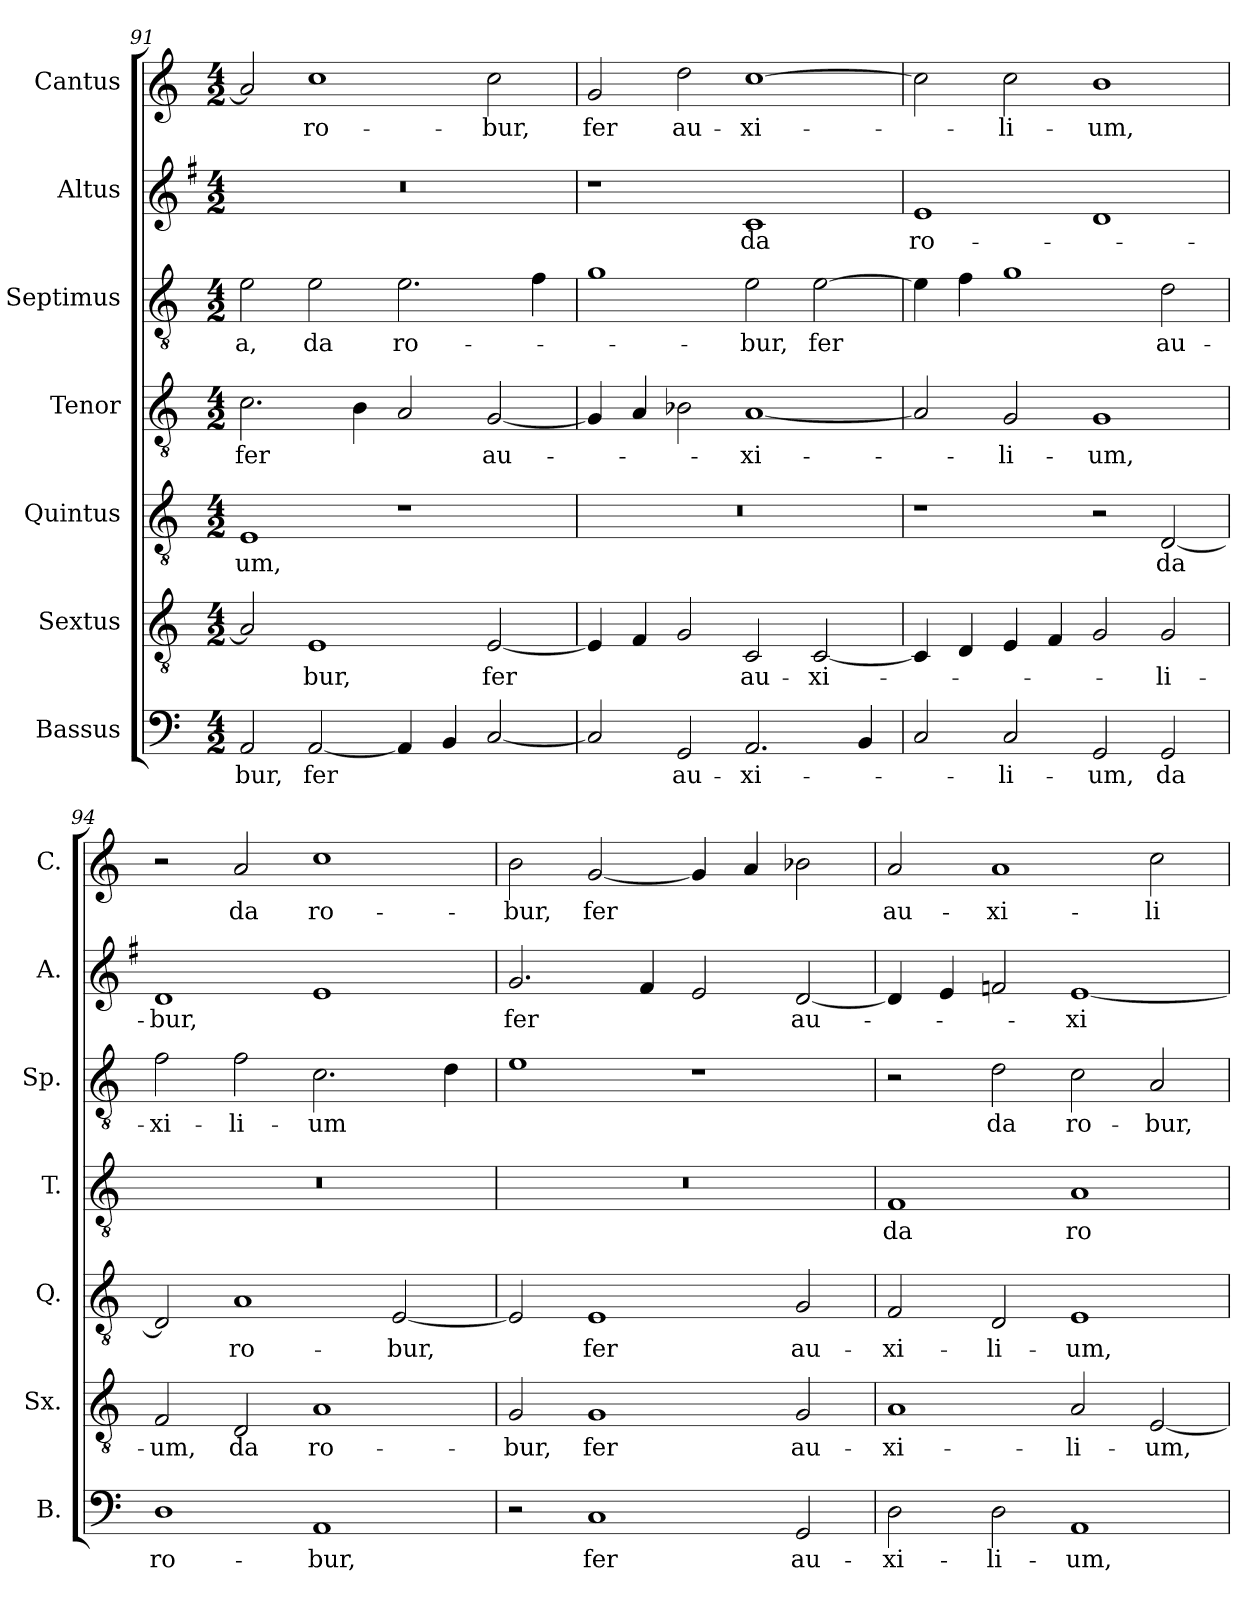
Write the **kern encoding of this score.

**kern	**text	**kern	**text	**kern	**text	**kern	**text	**kern	**text	**kern	**text	**kern	**text
*part7	*part7	*part6	*part6	*part5	*part5	*part4	*part4	*part3	*part3	*part2	*part2	*part1	*part1
*staff7	*staff7	*staff6	*staff6	*staff5	*staff5	*staff4	*staff4	*staff3	*staff3	*staff2	*staff2	*staff1	*staff1
*I"Bassus	*	*I"Sextus	*	*I"Quintus	*	*I"Tenor	*	*I"Septimus	*	*I"Altus	*	*I"Cantus	*
*I'B.	*	*I'Sx.	*	*I'Q.	*	*I'T.	*	*I'Sp.	*	*I'A.	*	*I'C.	*
*clefF4	*	*clefGv2	*	*clefGv2	*	*clefGv2	*	*clefGv2	*	*clefG2	*	*clefG2	*
*k[]	*	*k[]	*	*k[]	*	*k[]	*	*k[]	*	*k[f#]	*	*k[]	*
*M4/2	*	*M4/2	*	*M4/2	*	*M4/2	*	*M4/2	*	*M4/2	*	*M4/2	*
=91	=91	=91	=91	=91	=91	=91	=91	=91	=91	=91	=91	=91	=91
!	!LO:LY:b	!	!	!	!LO:LY:b	!	!LO:LY:b	!	!LO:LY:b	!	!	!	!
2AA/	-bur,	2A/]	.	1E	-um,	2.c\	fer	2e\	-a,	0r	.	2a/]	.
!	!LO:LY:b	!	!LO:LY:b	!	!	!	!	!	!LO:LY:b	!	!	!	!LO:LY:b
[2AA/	fer	1E	-bur,	.	.	.	.	2e\	da	.	.	1cc	-ro-
.	.	.	.	.	.	4B\	.	.	.	.	.	.	.
!	!	!	!	!	!	!	!	!	!LO:LY:b	!	!	!	!
4AA/]	.	.	.	1r	.	2A/	.	2.e\	ro-	.	.	.	.
4BB/	.	.	.	.	.	.	.	.	.	.	.	.	.
!	!	!	!LO:LY:b	!	!	!	!LO:LY:b	!	!	!	!	!	!LO:LY:b
[2C/	.	[2E/	fer	.	.	[2G/	au-	.	.	.	.	2cc\	-bur,
.	.	.	.	.	.	.	.	4f\	.	.	.	.	.
!!LO:LB:g=z
=92	=92	=92	=92	=92	=92	=92	=92	=92	=92	=92	=92	=92	=92
!	!	!	!	!	!	!	!	!	!	!	!	!	!LO:LY:b
2C/]	.	4E/]	.	0r	.	4G/]	.	1g	.	1r	.	2g/	fer
.	.	4F/	.	.	.	4A/	.	.	.	.	.	.	.
!	!LO:LY:b	!	!	!	!	!	!	!	!	!	!	!	!LO:LY:b
2GG/	au-	2G/	.	.	.	2B-X\	.	.	.	.	.	2dd\	au-
!	!LO:LY:b	!	!LO:LY:b	!	!	!	!LO:LY:b	!	!LO:LY:b	!	!LO:LY:b	!	!LO:LY:b
2.AA/	-xi-	2C/	au-	.	.	[1A	-xi-	2e\	-bur,	1c	da	[1cc	-xi-
!	!	!	!LO:LY:b	!	!	!	!	!	!LO:LY:b	!	!	!	!
.	.	[2C/	-xi-	.	.	.	.	[2e\	fer	.	.	.	.
4BB/	.	.	.	.	.	.	.	.	.	.	.	.	.
=93	=93	=93	=93	=93	=93	=93	=93	=93	=93	=93	=93	=93	=93
!	!	!	!	!	!	!	!	!	!	!	!LO:LY:b	!	!
2C/	.	4C/]	.	1r	.	2A/]	.	4e\]	.	1e	ro-	2cc\]	.
.	.	4D/	.	.	.	.	.	4f\	.	.	.	.	.
!	!LO:LY:b	!	!	!	!	!	!LO:LY:b	!	!	!	!	!	!LO:LY:b
2C/	-li-	4E/	.	.	.	2G/	-li-	1g	.	.	.	2cc\	-li-
.	.	4F/	.	.	.	.	.	.	.	.	.	.	.
!	!LO:LY:b	!	!	!	!	!	!LO:LY:b	!	!	!	!	!	!LO:LY:b
2GG/	-um,	2G/	.	2r	.	1G	-um,	.	.	1d	.	1b	-um,
!	!LO:LY:b	!	!LO:LY:b	!	!LO:LY:b	!	!	!	!LO:LY:b	!	!	!	!
2GG/	da	2G/	-li-	[2D/	da	.	.	2d\	au-	.	.	.	.
=94	=94	=94	=94	=94	=94	=94	=94	=94	=94	=94	=94	=94	=94
!	!LO:LY:b	!	!LO:LY:b	!	!	!	!	!	!LO:LY:b	!	!LO:LY:b	!	!
1D	ro-	2F/	-um,	2D/]	.	0r	.	2f\	-xi-	1d	-bur,	2r	.
!	!	!	!LO:LY:b	!	!LO:LY:b	!	!	!	!LO:LY:b	!	!	!	!LO:LY:b
.	.	2D/	da	1A	ro-	.	.	2f\	-li-	.	.	2a/	da
!	!LO:LY:b	!	!LO:LY:b	!	!	!	!	!	!LO:LY:b	!	!	!	!LO:LY:b
1AA	-bur,	1A	ro-	.	.	.	.	2.c\	-um	1e	.	1cc	ro-
!	!	!	!	!	!LO:LY:b	!	!	!	!	!	!	!	!
.	.	.	.	[2E/	-bur,	.	.	.	.	.	.	.	.
.	.	.	.	.	.	.	.	4d\	.	.	.	.	.
=95	=95	=95	=95	=95	=95	=95	=95	=95	=95	=95	=95	=95	=95
!	!	!	!LO:LY:b	!	!	!	!	!	!	!	!LO:LY:b	!	!LO:LY:b
2r	.	2G/	-bur,	2E/]	.	0r	.	1e	.	2.g/	fer	2b\	-bur,
!	!LO:LY:b	!	!LO:LY:b	!	!LO:LY:b	!	!	!	!	!	!	!	!LO:LY:b
1C	fer	1G	fer	1E	fer	.	.	.	.	.	.	[2g/	fer
.	.	.	.	.	.	.	.	.	.	4f#/	.	.	.
.	.	.	.	.	.	.	.	1r	.	2e/	.	4g/]	.
.	.	.	.	.	.	.	.	.	.	.	.	4a/	.
!	!LO:LY:b	!	!LO:LY:b	!	!LO:LY:b	!	!	!	!	!	!LO:LY:b	!	!
2GG/	au-	2G/	au-	2G/	au-	.	.	.	.	[2d/	au-	2b-X\	.
=96	=96	=96	=96	=96	=96	=96	=96	=96	=96	=96	=96	=96	=96
!	!LO:LY:b	!	!LO:LY:b	!	!LO:LY:b	!	!LO:LY:b	!	!	!	!	!	!LO:LY:b
2D\	-xi-	1A	-xi-	2F/	-xi-	1F	da	2r	.	4d/]	.	2a/	au-
.	.	.	.	.	.	.	.	.	.	4e/	.	.	.
!	!LO:LY:b	!	!	!	!LO:LY:b	!	!	!	!LO:LY:b	!	!	!	!LO:LY:b
2D\	-li-	.	.	2D/	-li-	.	.	2d\	da	2fn/	.	1a	-xi-
!	!LO:LY:b	!	!LO:LY:b	!	!LO:LY:b	!	!LO:LY:b	!	!LO:LY:b	!	!LO:LY:b	!	!
1AA	-um,	2A/	-li-	1E	-um,	1A	ro-	2c\	ro-	[1e	-xi-	.	.
!	!	!	!LO:LY:b	!	!	!	!	!	!LO:LY:b	!	!	!	!LO:LY:b
.	.	[2E/	-um,	.	.	.	.	2A/	-bur,	.	.	2cc\	-li-
=	=	=	=	=	=	=	=	=	=	=	=	=	=
*-	*-	*-	*-	*-	*-	*-	*-	*-	*-	*-	*-	*-	*-
